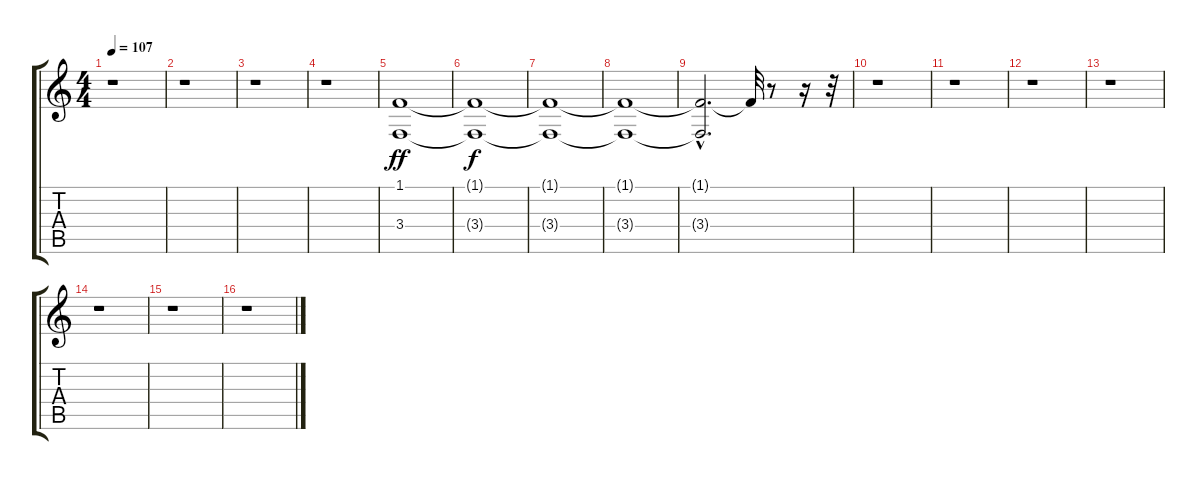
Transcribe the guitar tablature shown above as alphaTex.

\track "" {instrument synthstrings2}
\staff {score tabs}
\tuning (E4 B3 G3 D3 A2 E2) {hide}
\ts (4 4)
\tempo 107
\clef g2
\ks c
r.1{dy f} |
r.1 |
r.1 |
r.1 |
(1.1 3.4).1{dy ff volume 8 balance 8} |
(1.1{t} 3.4{t}).1{dy f} |
(1.1{t} 3.4{t}).1 |
(1.1{t} 3.4{t}).1 |
(1.1{hac t} 3.4{hac t}).2{d} 1.1{t}.32 r.8 r.16 r.32 |
r.1 |
r.1 |
r.1 |
r.1 |
r.1 |
r.1 |
r.1
